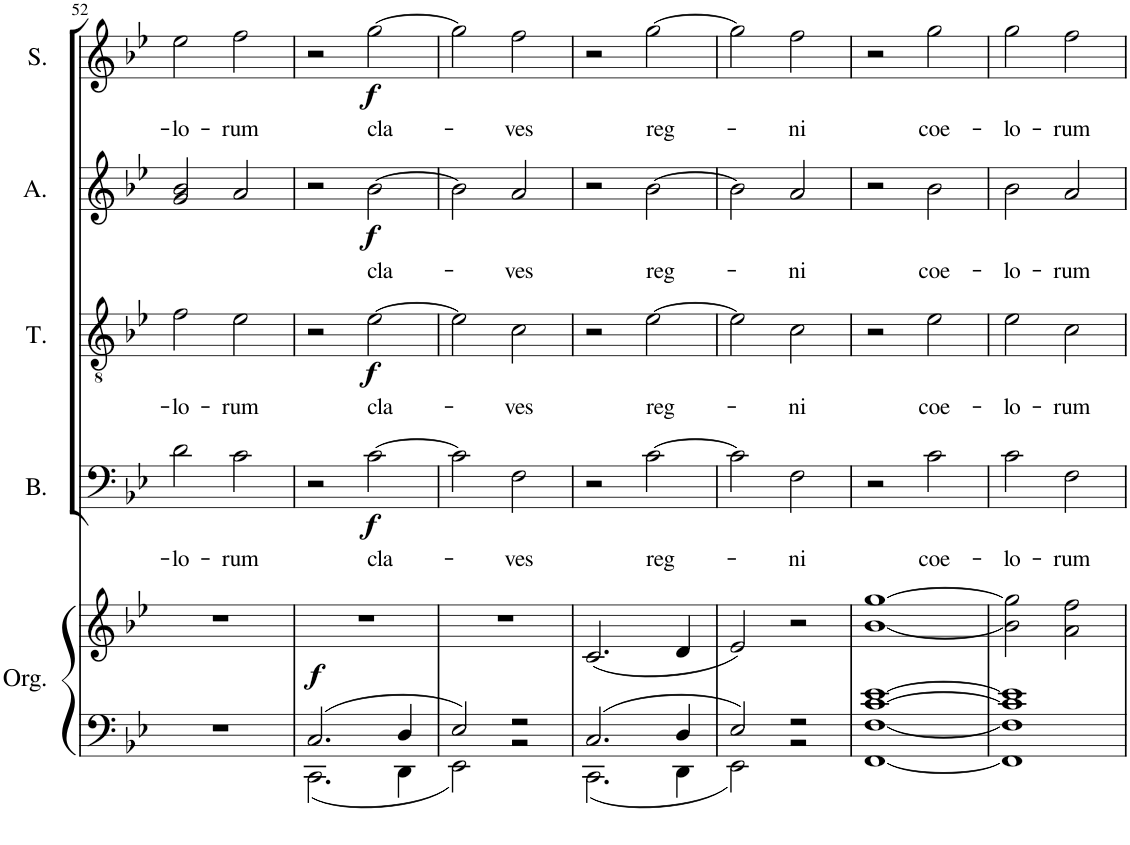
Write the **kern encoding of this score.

**kern	**kern	**dynam	**kern	**text	**dynam	**kern	**text	**dynam	**kern	**text	**dynam	**kern	**text	**dynam
*part5	*part5	*part5	*part4	*part4	*part4	*part3	*part3	*part3	*part2	*part2	*part2	*part1	*part1	*part1
*staff6	*staff5	*staff5/6	*staff4	*staff4	*staff4	*staff3	*staff3	*staff3	*staff2	*staff2	*staff2	*staff1	*staff1	*staff1
*I"Orgue	*	*	*I"Bass	*	*	*I"Tenor	*	*	*I"Alto	*	*	*I"Soprano	*	*
*I'Org.	*	*	*I'B.	*	*	*I'T.	*	*	*I'A.	*	*	*I'S.	*	*
!!LO:PB:g=z
*clefF4	*clefG2	*	*clefF4	*	*	*clefGv2	*	*	*clefG2	*	*	*clefG2	*	*
*k[b-e-]	*k[b-e-]	*	*k[b-e-]	*	*	*k[b-e-]	*	*	*k[b-e-]	*	*	*k[b-e-]	*	*
*M4/4	*M4/4	*	*M4/4	*	*	*M4/4	*	*	*M4/4	*	*	*M4/4	*	*
*met(c)	*met(c)	*	*met(c)	*	*	*met(c)	*	*	*met(c)	*	*	*met(c)	*	*
=52	=52	=52	=52	=52	=52	=52	=52	=52	=52	=52	=52	=52	=52	=52
!	!	!	!	!LO:LY:b	!	!	!LO:LY:b	!	!	!	!	!	!LO:LY:b	!
1r	1r	.	2d\	-lo-	.	2f\	-lo-	.	2g/ 2b-/	.	.	2ee-\	-lo-	.
!	!	!	!	!LO:LY:b	!	!	!LO:LY:b	!	!	!	!	!	!LO:LY:b	!
.	.	.	2c\	-rum	.	2e-\	-rum	.	2a/	.	.	2ff\	-rum	.
=53	=53	=53	=53	=53	=53	=53	=53	=53	=53	=53	=53	=53	=53	=53
*^	*	*	*	*	*	*	*	*	*	*	*	*	*	*
!	!	!	!LO:DY:b	!	!	!	!	!	!	!	!	!	!	!	!
2.C/	2.CC\	1r	f	2r	.	.	2r	.	.	2r	.	.	2r	.	.
!	!	!	!	!	!LO:LY:b	!LO:DY:b	!	!LO:LY:b	!LO:DY:b	!	!LO:LY:b	!LO:DY:b	!	!LO:LY:b	!LO:DY:b
.	.	.	.	[2c\	cla-	f	[2e-\	cla-	f	[2b-\	cla-	f	[2gg\	cla-	f
4D/	4DD\	.	.	.	.	.	.	.	.	.	.	.	.	.	.
=54	=54	=54	=54	=54	=54	=54	=54	=54	=54	=54	=54	=54	=54	=54	=54
2E-/	2EE-\	1r	.	2c\]	.	.	2e-\]	.	.	2b-\]	.	.	2gg\]	.	.
!	!	!	!	!	!LO:LY:b	!	!	!LO:LY:b	!	!	!LO:LY:b	!	!	!LO:LY:b	!
2r	2r	.	.	2F\	-ves	.	2c\	-ves	.	2a/	-ves	.	2ff\	-ves	.
=55	=55	=55	=55	=55	=55	=55	=55	=55	=55	=55	=55	=55	=55	=55	=55
2.C/	2.CC\	(2.c/	.	2r	.	.	2r	.	.	2r	.	.	2r	.	.
!	!	!	!	!	!LO:LY:b	!	!	!LO:LY:b	!	!	!LO:LY:b	!	!	!LO:LY:b	!
.	.	.	.	[2c\	reg-	.	[2e-\	reg-	.	[2b-\	reg-	.	[2gg\	reg-	.
4D/	4DD\	4d/	.	.	.	.	.	.	.	.	.	.	.	.	.
=56	=56	=56	=56	=56	=56	=56	=56	=56	=56	=56	=56	=56	=56	=56	=56
2E-/	2EE-\	2e-/)	.	2c\]	.	.	2e-\]	.	.	2b-\]	.	.	2gg\]	.	.
!	!	!	!	!	!LO:LY:b	!	!	!LO:LY:b	!	!	!LO:LY:b	!	!	!LO:LY:b	!
2r	2r	2r	.	2F\	-ni	.	2c\	-ni	.	2a/	-ni	.	2ff\	-ni	.
*v	*v	*	*	*	*	*	*	*	*	*	*	*	*	*	*
=57	=57	=57	=57	=57	=57	=57	=57	=57	=57	=57	=57	=57	=57	=57
[1FF [1F [1c [1e-	[1b- [1gg	.	2r	.	.	2r	.	.	2r	.	.	2r	.	.
!	!	!	!	!LO:LY:b	!	!	!LO:LY:b	!	!	!LO:LY:b	!	!	!LO:LY:b	!
.	.	.	2c\	coe-	.	2e-\	coe-	.	2b-\	coe-	.	2gg\	coe-	.
=58	=58	=58	=58	=58	=58	=58	=58	=58	=58	=58	=58	=58	=58	=58
!	!	!	!	!LO:LY:b	!	!	!LO:LY:b	!	!	!LO:LY:b	!	!	!LO:LY:b	!
1FF] 1F] 1c] 1e-]	2b-\] 2gg\]	.	2c\	-lo-	.	2e-\	-lo-	.	2b-\	-lo-	.	2gg\	-lo-	.
!	!	!	!	!LO:LY:b	!	!	!LO:LY:b	!	!	!LO:LY:b	!	!	!LO:LY:b	!
.	2a\ 2ff\	.	2F\	-rum	.	2c\	-rum	.	2a/	-rum	.	2ff\	-rum	.
=	=	=	=	=	=	=	=	=	=	=	=	=	=	=
*-	*-	*-	*-	*-	*-	*-	*-	*-	*-	*-	*-	*-	*-	*-
